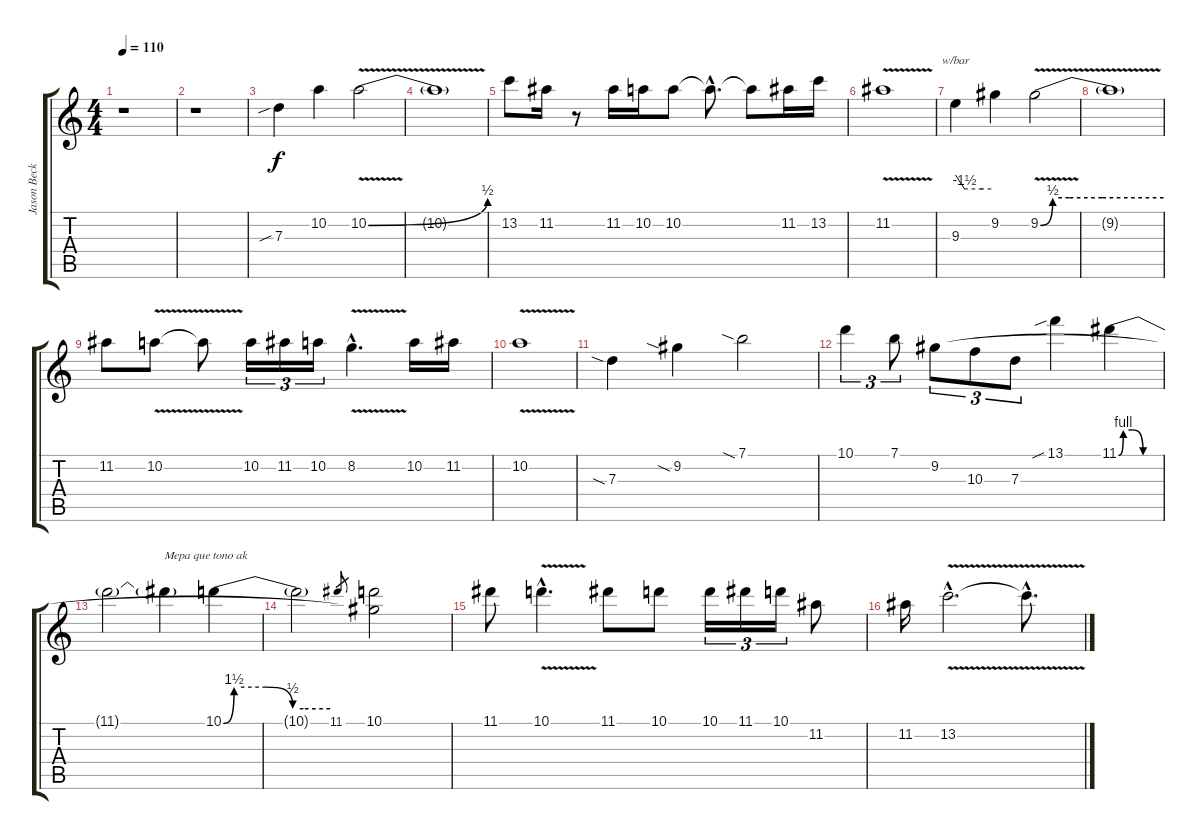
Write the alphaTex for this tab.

\track ("Jason Becker" "Jason Beck") {instrument distortionguitar}
\staff {score tabs}
\tuning (E4 B3 G3 D3 A2 E2) {hide}
\ts (4 4)
\tempo 110
\clef g2
\ks c
r.1{dy f instrument distortionguitar} |
r.1 |
7.3{sib}.4 10.2.4 10.2{be (bend 0 0 60 2) v}.2 |
10.2{t}.1 |
13.2.8 11.2.16 r.8 11.2.16 10.2.16 10.2.8 10.2{hac t}.8{d} 10.2{t}.8 11.2.16 13.2.16 |
11.2{v}.1 |
9.3.4{tbe (custom default 0 0 15 -6 45 -6 60 -6)} 9.2.4 9.2{be (custom 0 0 6 2 14 2 30 2 60 2) v}.2 |
9.2{t}.1 |
11.2.8 10.2{v}.8 10.2{t}.8 10.2.16{tu (3 2)} 11.2.16{tu (3 2)} 10.2.16{tu (3 2)} 8.2{v hac}.4{d} 10.2.16 11.2.16 |
10.2{v}.1 |
7.3{sia}.4 9.2{sia}.4 7.1{sia}.2 |
10.1.4{tu (3 2)} 7.1.8{tu (3 2)} 9.2.8{tu (3 2)} 10.3.8{tu (3 2)} 7.3.8{tu (3 2)} 13.1{sib}.4 11.1{be (custom 0 0 7 4 20 4 36 0 45 0 60 0)}.4 |
11.1{t}.2 11.1{t}.4{txt "Mepa que tono ak"} 10.1{be (custom 0 0 6 6 24 6 39 2 45 2 60 2)}.4 |
10.1{t}.2 11.1.8{gr} (10.1 9.2{t}).2 |
11.1.8 10.1{v hac}.4{d} 11.1.8 10.1.8 10.1.16{tu (3 2)} 11.1.16{tu (3 2)} 10.1.16{tu (3 2)} 11.2.8 |
11.2.16 13.2{v hac}.2{d} 13.2{hac t}.8{d}
